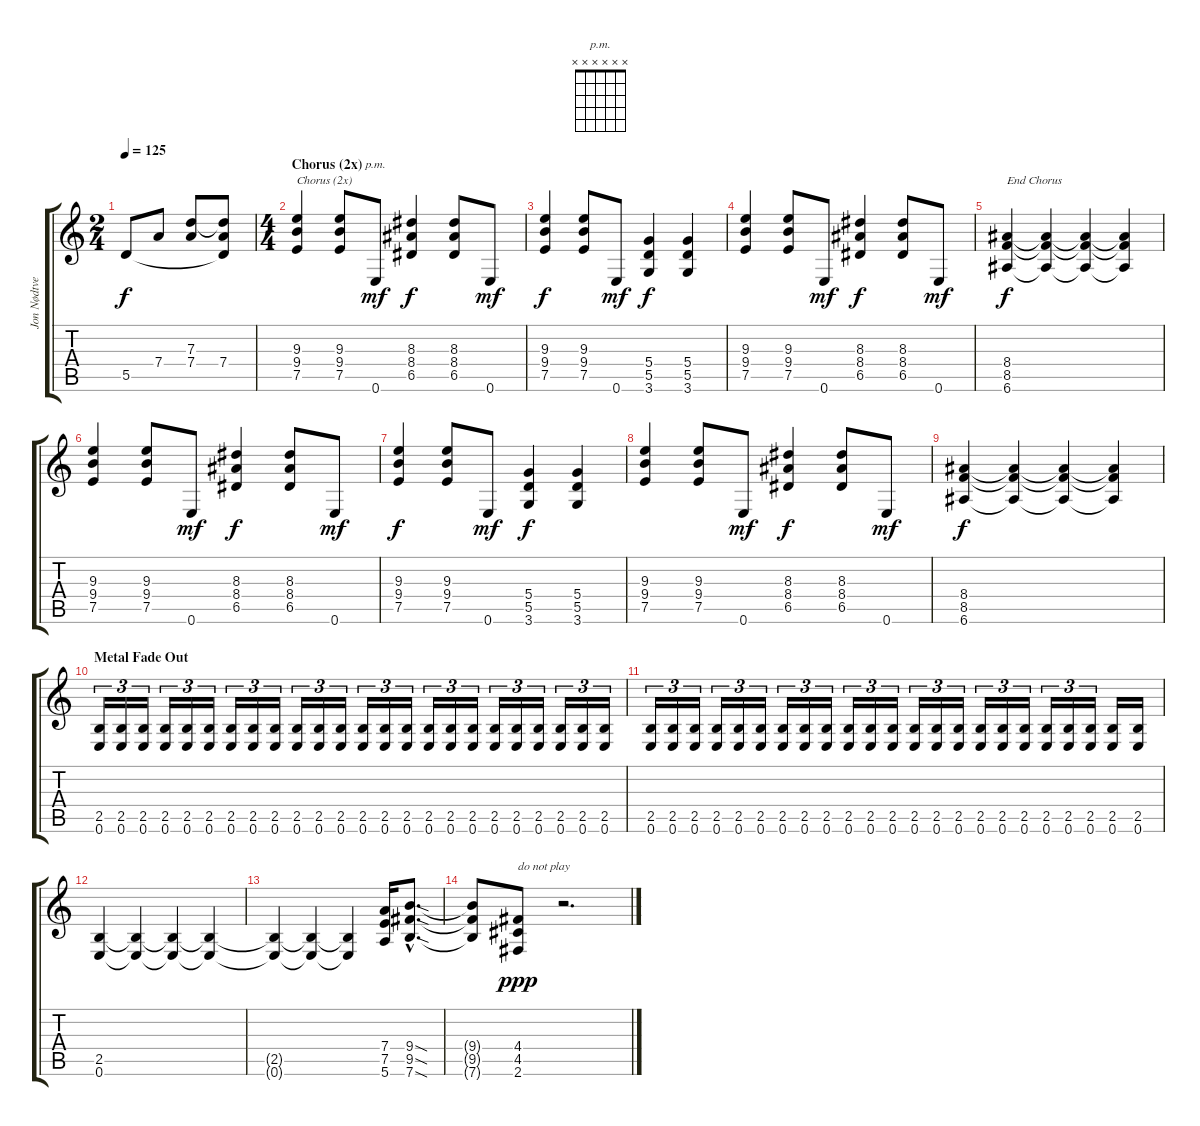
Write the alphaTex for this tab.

\track ("Jon Nødtveidt" "Jon Nødtve") {instrument electricguitarjazz}
\staff {score tabs}
\tuning (E4 B3 G3 D3 A2 E2) {hide}
\chord ("p.m." x x x x x x)
\ts (2 4)
\tempo 125
\clef g2
\ks c
5.5.8{dy f} 7.4.8 (7.3 7.4).8 (7.3{t} 7.4 5.5{t}).8 |
\ts (4 4)
\section ("" "Chorus (2x)")
(9.3 9.4 7.5).4{txt "Chorus (2x)"} (9.3 9.4 7.5).8 0.6.8{ch "p.m." dy mf} (8.3 8.4 6.5).4{dy f} (8.3 8.4 6.5).8 0.6.8{dy mf} |
(9.3 9.4 7.5).4{dy f} (9.3 9.4 7.5).8 0.6.8{dy mf} (5.4 5.5 3.6).4{dy f} (5.4 5.5 3.6).4 |
(9.3 9.4 7.5).4 (9.3 9.4 7.5).8 0.6.8{dy mf} (8.3 8.4 6.5).4{dy f} (8.3 8.4 6.5).8 0.6.8{dy mf} |
(8.4 8.5 6.6).4{txt "End Chorus" dy f} (8.4{t} 8.5{t} 6.6{t}).4 (8.4{t} 8.5{t} 6.6{t}).4 (8.4{t} 8.5{t} 6.6{t}).4 |
(9.3 9.4 7.5).4 (9.3 9.4 7.5).8 0.6.8{dy mf} (8.3 8.4 6.5).4{dy f} (8.3 8.4 6.5).8 0.6.8{dy mf} |
(9.3 9.4 7.5).4{dy f} (9.3 9.4 7.5).8 0.6.8{dy mf} (5.4 5.5 3.6).4{dy f} (5.4 5.5 3.6).4 |
(9.3 9.4 7.5).4 (9.3 9.4 7.5).8 0.6.8{dy mf} (8.3 8.4 6.5).4{dy f} (8.3 8.4 6.5).8 0.6.8{dy mf} |
(8.4 8.5 6.6).4{dy f} (8.4{t} 8.5{t} 6.6{t}).4 (8.4{t} 8.5{t} 6.6{t}).4 (8.4{t} 8.5{t} 6.6{t}).4 |
\section ("" "Metal Fade Out")
(2.5 0.6).16{tu (3 2)} (2.5 0.6).16{tu (3 2)} (2.5 0.6).16{tu (3 2)} (2.5 0.6).16{tu (3 2)} (2.5 0.6).16{tu (3 2)} (2.5 0.6).16{tu (3 2)} (2.5 0.6).16{tu (3 2)} (2.5 0.6).16{tu (3 2)} (2.5 0.6).16{tu (3 2)} (2.5 0.6).16{tu (3 2)} (2.5 0.6).16{tu (3 2)} (2.5 0.6).16{tu (3 2)} (2.5 0.6).16{tu (3 2)} (2.5 0.6).16{tu (3 2)} (2.5 0.6).16{tu (3 2)} (2.5 0.6).16{tu (3 2)} (2.5 0.6).16{tu (3 2)} (2.5 0.6).16{tu (3 2)} (2.5 0.6).16{tu (3 2)} (2.5 0.6).16{tu (3 2)} (2.5 0.6).16{tu (3 2)} (2.5 0.6).16{tu (3 2)} (2.5 0.6).16{tu (3 2)} (2.5 0.6).16{tu (3 2)} |
(2.5 0.6).16{tu (3 2)} (2.5 0.6).16{tu (3 2)} (2.5 0.6).16{tu (3 2)} (2.5 0.6).16{tu (3 2)} (2.5 0.6).16{tu (3 2)} (2.5 0.6).16{tu (3 2)} (2.5 0.6).16{tu (3 2)} (2.5 0.6).16{tu (3 2)} (2.5 0.6).16{tu (3 2)} (2.5 0.6).16{tu (3 2)} (2.5 0.6).16{tu (3 2)} (2.5 0.6).16{tu (3 2)} (2.5 0.6).16{tu (3 2)} (2.5 0.6).16{tu (3 2)} (2.5 0.6).16{tu (3 2)} (2.5 0.6).16{tu (3 2)} (2.5 0.6).16{tu (3 2)} (2.5 0.6).16{tu (3 2)} (2.5 0.6).16{tu (3 2)} (2.5 0.6).16{tu (3 2)} (2.5 0.6).16{tu (3 2)} (2.5 0.6).16 (2.5 0.6).16 |
(2.5 0.6).4 (2.5{t} 0.6{t}).4 (2.5{t} 0.6{t}).4 (2.5{t} 0.6{t}).4 |
(2.5{t} 0.6{t}).4 (2.5{t} 0.6{t}).4 (2.5{t} 0.6{t}).4 (7.4 7.5 5.6).16 (9.4{sod hac} 9.5{sod hac} 7.6{sod hac}).8{d} |
(9.4{t} 9.5{t} 7.6{t}).8 (4.4 4.5 2.6).8{txt "do not play" dy ppp} r.2{d}
